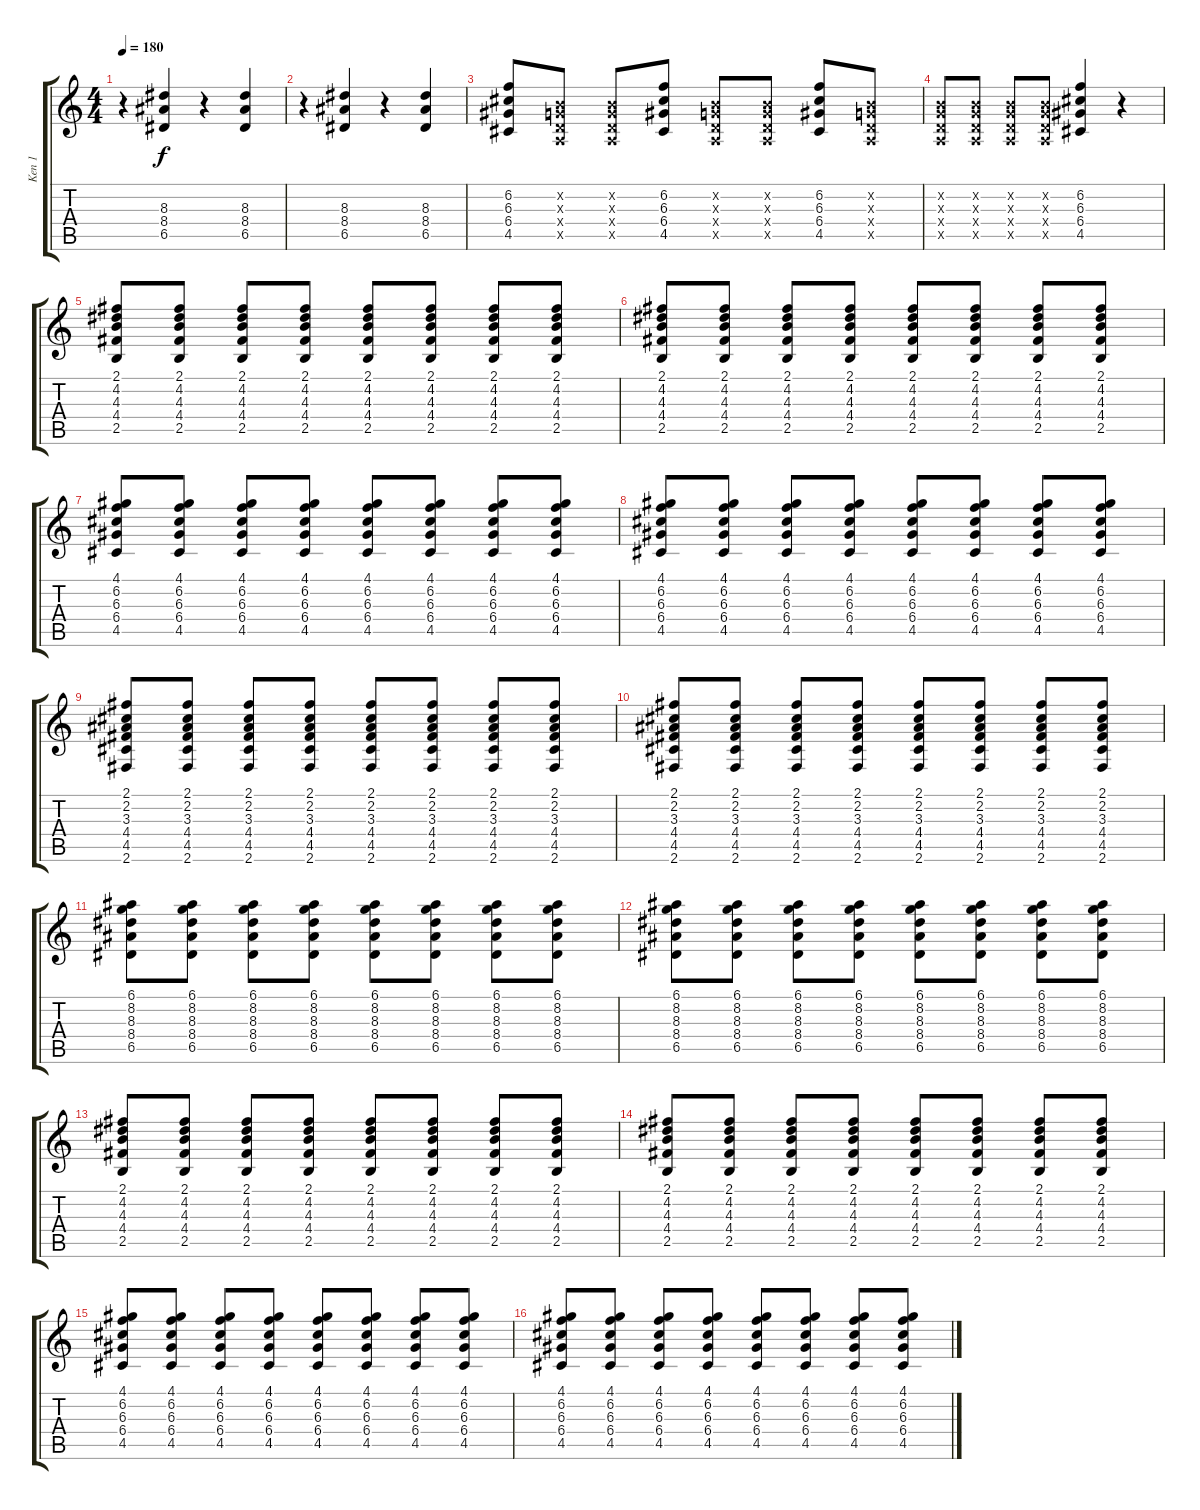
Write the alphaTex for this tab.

\track ("Ken 1" "Ken 1") {instrument distortionguitar}
\staff {score tabs}
\tuning (E4 B3 G3 D3 A2 E2) {hide}
\ts (4 4)
\tempo 180
\clef g2
\ks c
r.4{dy f} (8.3 8.4 6.5).4 r.4 (8.3 8.4 6.5).4 |
r.4 (8.3 8.4 6.5).4 r.4 (8.3 8.4 6.5).4 |
(6.2 6.3 6.4 4.5).8 (0.2{x} 0.3{x} 0.4{x} 0.5{x}).8 (0.2{x} 0.3{x} 0.4{x} 0.5{x}).8 (6.2 6.3 6.4 4.5).8 (0.2{x} 0.3{x} 0.4{x} 0.5{x}).8 (0.2{x} 0.3{x} 0.4{x} 0.5{x}).8 (6.2 6.3 6.4 4.5).8 (0.2{x} 0.3{x} 0.4{x} 0.5{x}).8 |
(0.2{x} 0.3{x} 0.4{x} 0.5{x}).8 (0.2{x} 0.3{x} 0.4{x} 0.5{x}).8 (0.2{x} 0.3{x} 0.4{x} 0.5{x}).8 (0.2{x} 0.3{x} 0.4{x} 0.5{x}).8 (6.2 6.3 6.4 4.5).4 r.4 |
(2.1 4.2 4.3 4.4 2.5).8 (2.1 4.2 4.3 4.4 2.5).8 (2.1 4.2 4.3 4.4 2.5).8 (2.1 4.2 4.3 4.4 2.5).8 (2.1 4.2 4.3 4.4 2.5).8 (2.1 4.2 4.3 4.4 2.5).8 (2.1 4.2 4.3 4.4 2.5).8 (2.1 4.2 4.3 4.4 2.5).8 |
(2.1 4.2 4.3 4.4 2.5).8 (2.1 4.2 4.3 4.4 2.5).8 (2.1 4.2 4.3 4.4 2.5).8 (2.1 4.2 4.3 4.4 2.5).8 (2.1 4.2 4.3 4.4 2.5).8 (2.1 4.2 4.3 4.4 2.5).8 (2.1 4.2 4.3 4.4 2.5).8 (2.1 4.2 4.3 4.4 2.5).8 |
(4.1 6.2 6.3 6.4 4.5).8 (4.1 6.2 6.3 6.4 4.5).8 (4.1 6.2 6.3 6.4 4.5).8 (4.1 6.2 6.3 6.4 4.5).8 (4.1 6.2 6.3 6.4 4.5).8 (4.1 6.2 6.3 6.4 4.5).8 (4.1 6.2 6.3 6.4 4.5).8 (4.1 6.2 6.3 6.4 4.5).8 |
(4.1 6.2 6.3 6.4 4.5).8 (4.1 6.2 6.3 6.4 4.5).8 (4.1 6.2 6.3 6.4 4.5).8 (4.1 6.2 6.3 6.4 4.5).8 (4.1 6.2 6.3 6.4 4.5).8 (4.1 6.2 6.3 6.4 4.5).8 (4.1 6.2 6.3 6.4 4.5).8 (4.1 6.2 6.3 6.4 4.5).8 |
(2.1 2.2 3.3 4.4 4.5 2.6).8 (2.1 2.2 3.3 4.4 4.5 2.6).8 (2.1 2.2 3.3 4.4 4.5 2.6).8 (2.1 2.2 3.3 4.4 4.5 2.6).8 (2.1 2.2 3.3 4.4 4.5 2.6).8 (2.1 2.2 3.3 4.4 4.5 2.6).8 (2.1 2.2 3.3 4.4 4.5 2.6).8 (2.1 2.2 3.3 4.4 4.5 2.6).8 |
(2.1 2.2 3.3 4.4 4.5 2.6).8 (2.1 2.2 3.3 4.4 4.5 2.6).8 (2.1 2.2 3.3 4.4 4.5 2.6).8 (2.1 2.2 3.3 4.4 4.5 2.6).8 (2.1 2.2 3.3 4.4 4.5 2.6).8 (2.1 2.2 3.3 4.4 4.5 2.6).8 (2.1 2.2 3.3 4.4 4.5 2.6).8 (2.1 2.2 3.3 4.4 4.5 2.6).8 |
(6.1 8.2 8.3 8.4 6.5).8 (6.1 8.2 8.3 8.4 6.5).8 (6.1 8.2 8.3 8.4 6.5).8 (6.1 8.2 8.3 8.4 6.5).8 (6.1 8.2 8.3 8.4 6.5).8 (6.1 8.2 8.3 8.4 6.5).8 (6.1 8.2 8.3 8.4 6.5).8 (6.1 8.2 8.3 8.4 6.5).8 |
(6.1 8.2 8.3 8.4 6.5).8 (6.1 8.2 8.3 8.4 6.5).8 (6.1 8.2 8.3 8.4 6.5).8 (6.1 8.2 8.3 8.4 6.5).8 (6.1 8.2 8.3 8.4 6.5).8 (6.1 8.2 8.3 8.4 6.5).8 (6.1 8.2 8.3 8.4 6.5).8 (6.1 8.2 8.3 8.4 6.5).8 |
(2.1 4.2 4.3 4.4 2.5).8 (2.1 4.2 4.3 4.4 2.5).8 (2.1 4.2 4.3 4.4 2.5).8 (2.1 4.2 4.3 4.4 2.5).8 (2.1 4.2 4.3 4.4 2.5).8 (2.1 4.2 4.3 4.4 2.5).8 (2.1 4.2 4.3 4.4 2.5).8 (2.1 4.2 4.3 4.4 2.5).8 |
(2.1 4.2 4.3 4.4 2.5).8 (2.1 4.2 4.3 4.4 2.5).8 (2.1 4.2 4.3 4.4 2.5).8 (2.1 4.2 4.3 4.4 2.5).8 (2.1 4.2 4.3 4.4 2.5).8 (2.1 4.2 4.3 4.4 2.5).8 (2.1 4.2 4.3 4.4 2.5).8 (2.1 4.2 4.3 4.4 2.5).8 |
(4.1 6.2 6.3 6.4 4.5).8 (4.1 6.2 6.3 6.4 4.5).8 (4.1 6.2 6.3 6.4 4.5).8 (4.1 6.2 6.3 6.4 4.5).8 (4.1 6.2 6.3 6.4 4.5).8 (4.1 6.2 6.3 6.4 4.5).8 (4.1 6.2 6.3 6.4 4.5).8 (4.1 6.2 6.3 6.4 4.5).8 |
(4.1 6.2 6.3 6.4 4.5).8 (4.1 6.2 6.3 6.4 4.5).8 (4.1 6.2 6.3 6.4 4.5).8 (4.1 6.2 6.3 6.4 4.5).8 (4.1 6.2 6.3 6.4 4.5).8 (4.1 6.2 6.3 6.4 4.5).8 (4.1 6.2 6.3 6.4 4.5).8 (4.1 6.2 6.3 6.4 4.5).8
